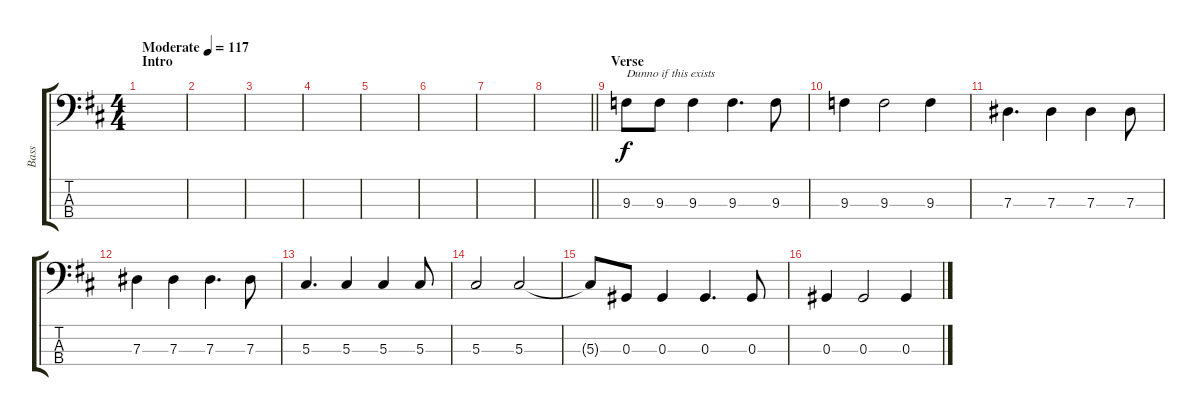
\track ("Bass" "Bass") {instrument electricbassfinger}
\staff {score tabs}
\tuning (Gb2 Db2 Ab1 Eb1) {hide}
\ts (4 4)
\section ("" "Intro")
\tempo (117 "Moderate")
\clef f4
\ks d
|
|
|
|
|
|
|
\barLineRight lightlight
|
\section ("" "Verse")
9.3.8{txt "Dunno if this exists"} 9.3.8 9.3.4 9.3.4{d} 9.3.8 |
9.3.4 9.3.2 9.3.4 |
7.3.4{d} 7.3.4 7.3.4 7.3.8 |
7.3.4 7.3.4 7.3.4{d} 7.3.8 |
5.3.4{d} 5.3.4 5.3.4 5.3.8 |
5.3.2 5.3.2 |
5.3{t}.8 0.3.8 0.3.4 0.3.4{d} 0.3.8 |
0.3.4 0.3.2 0.3.4
